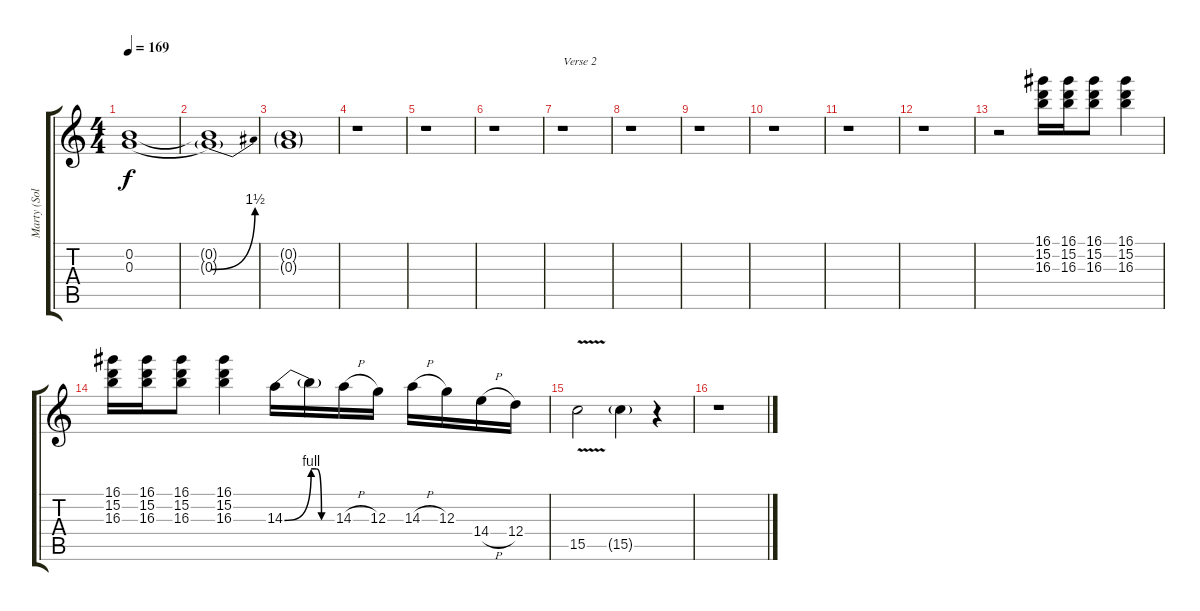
\track ("Marty (Solo + Fills)" "Marty (Sol") {instrument distortionguitar}
\staff {score tabs}
\tuning (E4 B3 G3 D3 A2 E2) {hide}
\ts (4 4)
\tempo 169
\clef g2
\ks c
(0.2 0.3{be (hold 0 0 60 0) t}).1{dy f} |
(0.2{t} 0.3{be (bend 0 0 60 6) t}).1 |
(0.2{g} 0.3{g}).1 |
r.1 |
r.1 |
r.1 |
r.1{txt "Verse 2"} |
r.1 |
r.1 |
r.1 |
r.1 |
r.1 |
r.2 (16.1 15.2 16.3).16 (16.1 15.2 16.3).16 (16.1 15.2 16.3).8 (16.1 15.2 16.3).4 |
(16.1 15.2 16.3).16 (16.1 15.2 16.3).16 (16.1 15.2 16.3).8 (16.1 15.2 16.3).4 14.3{be (bend 0 0 60 4)}.16 14.3{be (custom 0 4 15 4 30 0 60 0) t}.16 14.3{h}.16 12.3.16 14.3{h}.16 12.3.16 14.4{h}.16 12.4.16 |
15.5{v}.2 15.5{g}.4 r.4 |
r.1
